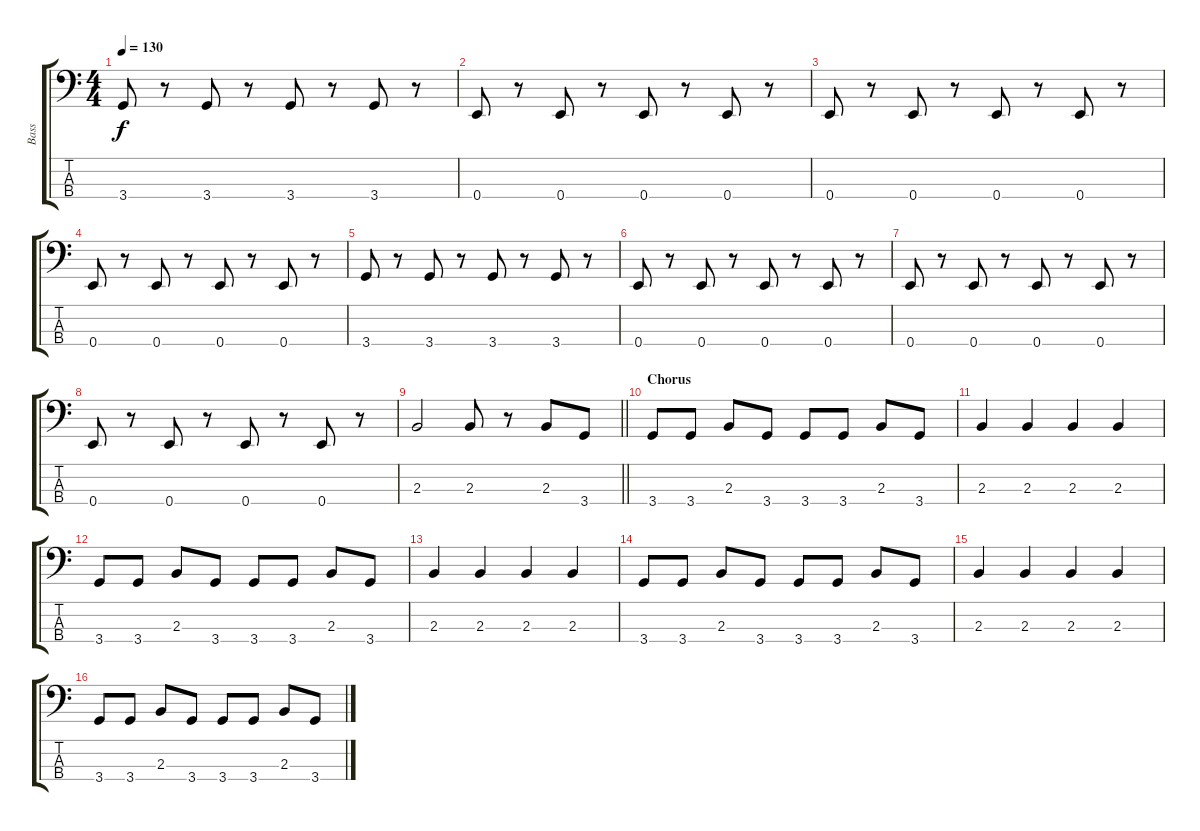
\track ("Bass" "Bass") {instrument electricbassfinger}
\staff {score tabs}
\tuning (G2 D2 A1 E1) {hide}
\ts (4 4)
\tempo 130
\clef f4
\ks c
3.4.8{dy f} r.8 3.4.8 r.8 3.4.8 r.8 3.4.8 r.8 |
0.4.8 r.8 0.4.8 r.8 0.4.8 r.8 0.4.8 r.8 |
0.4.8 r.8 0.4.8 r.8 0.4.8 r.8 0.4.8 r.8 |
0.4.8 r.8 0.4.8 r.8 0.4.8 r.8 0.4.8 r.8 |
3.4.8 r.8 3.4.8 r.8 3.4.8 r.8 3.4.8 r.8 |
0.4.8 r.8 0.4.8 r.8 0.4.8 r.8 0.4.8 r.8 |
0.4.8 r.8 0.4.8 r.8 0.4.8 r.8 0.4.8 r.8 |
0.4.8 r.8 0.4.8 r.8 0.4.8 r.8 0.4.8 r.8 |
\barLineRight lightlight
2.3.2 2.3.8 r.8 2.3.8 3.4.8 |
\section ("" "Chorus")
3.4.8 3.4.8 2.3.8 3.4.8 3.4.8 3.4.8 2.3.8 3.4.8 |
2.3.4 2.3.4 2.3.4 2.3.4 |
3.4.8 3.4.8 2.3.8 3.4.8 3.4.8 3.4.8 2.3.8 3.4.8 |
2.3.4 2.3.4 2.3.4 2.3.4 |
3.4.8 3.4.8 2.3.8 3.4.8 3.4.8 3.4.8 2.3.8 3.4.8 |
2.3.4 2.3.4 2.3.4 2.3.4 |
3.4.8 3.4.8 2.3.8 3.4.8 3.4.8 3.4.8 2.3.8 3.4.8
